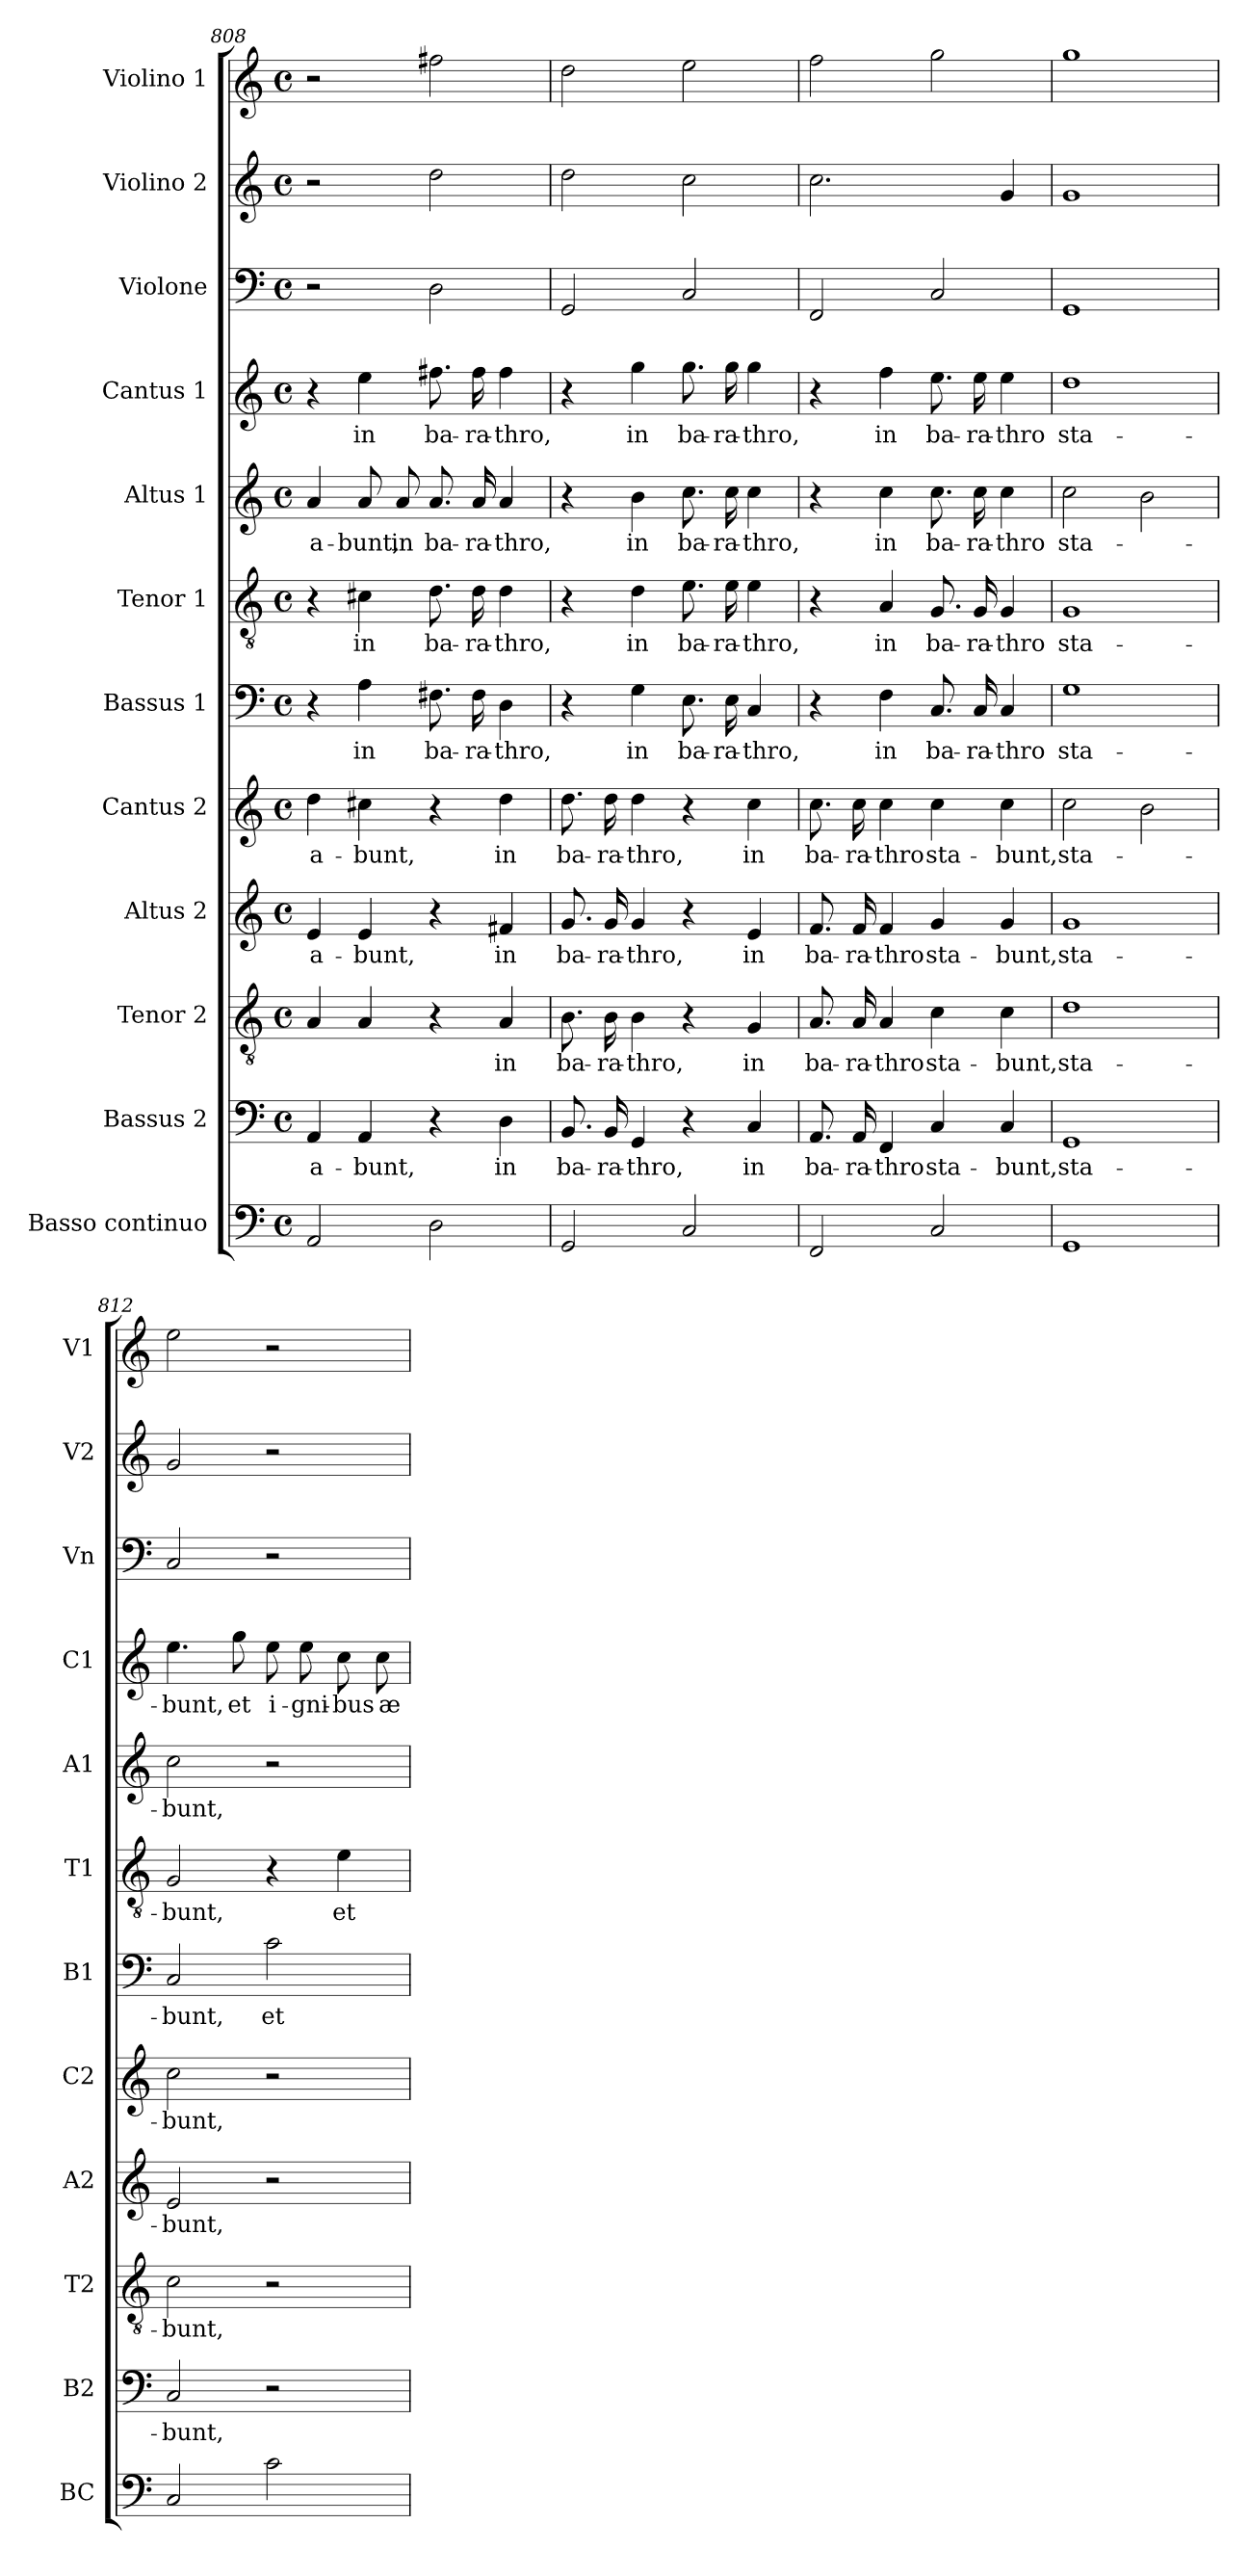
**kern	**kern	**text	**kern	**text	**kern	**text	**kern	**text	**kern	**text	**kern	**text	**kern	**text	**kern	**text	**kern	**kern	**kern
*part12	*part11	*part11	*part10	*part10	*part9	*part9	*part8	*part8	*part7	*part7	*part6	*part6	*part5	*part5	*part4	*part4	*part3	*part2	*part1
*staff12	*staff11	*staff11	*staff10	*staff10	*staff9	*staff9	*staff8	*staff8	*staff7	*staff7	*staff6	*staff6	*staff5	*staff5	*staff4	*staff4	*staff3	*staff2	*staff1
*I"Basso continuo	*I"Bassus 2	*	*I"Tenor 2	*	*I"Altus 2	*	*I"Cantus 2	*	*I"Bassus 1	*	*I"Tenor 1	*	*I"Altus 1	*	*I"Cantus 1	*	*I"Violone	*I"Violino 2	*I"Violino 1
*I'BC	*I'B2	*	*I'T2	*	*I'A2	*	*I'C2	*	*I'B1	*	*I'T1	*	*I'A1	*	*I'C1	*	*I'Vn	*I'V2	*I'V1
!!LO:PB:g=z
*clefF4	*clefF4	*	*clefGv2	*	*clefG2	*	*clefG2	*	*clefF4	*	*clefGv2	*	*clefG2	*	*clefG2	*	*clefF4	*clefG2	*clefG2
*ITrd7c12	*	*	*	*	*	*	*	*	*	*	*	*	*	*	*	*	*ITrd7c12	*	*
*k[]	*k[]	*	*k[]	*	*k[]	*	*k[]	*	*k[]	*	*k[]	*	*k[]	*	*k[]	*	*k[]	*k[]	*k[]
*C:	*C:	*	*C:	*	*C:	*	*C:	*	*C:	*	*C:	*	*C:	*	*C:	*	*C:	*C:	*C:
*M4/4	*M4/4	*	*M4/4	*	*M4/4	*	*M4/4	*	*M4/4	*	*M4/4	*	*M4/4	*	*M4/4	*	*M4/4	*M4/4	*M4/4
*met(c)	*met(c)	*	*met(c)	*	*met(c)	*	*met(c)	*	*met(c)	*	*met(c)	*	*met(c)	*	*met(c)	*	*met(c)	*met(c)	*met(c)
=808	=808	=808	=808	=808	=808	=808	=808	=808	=808	=808	=808	=808	=808	=808	=808	=808	=808	=808	=808
!	!	!LO:LY:b	!	!	!	!LO:LY:b	!	!LO:LY:b	!	!	!	!	!	!LO:LY:b	!	!	!	!	!
2AAA/	4AA/	-a-	4A/	.	4e/	-a-	4dd\	-a-	4r	.	4r	.	4a/	-a-	4r	.	2r	2r	2r
!	!	!LO:LY:b	!	!	!	!LO:LY:b	!	!LO:LY:b	!	!LO:LY:b	!	!LO:LY:b	!	!LO:LY:b	!	!LO:LY:b	!	!	!
.	4AA/	-bunt,	4A/	.	4e/	-bunt,	4cc#X\	-bunt,	4A\	in	4c#X\	in	8a/	-bunt,	4ee\	in	.	.	.
!	!	!	!	!	!	!	!	!	!	!	!	!	!	!LO:LY:b	!	!	!	!	!
.	.	.	.	.	.	.	.	.	.	.	.	.	8a/	in	.	.	.	.	.
!	!	!	!	!	!	!	!	!	!	!LO:LY:b	!	!LO:LY:b	!	!LO:LY:b	!	!LO:LY:b	!	!	!
2DD\	4r	.	4r	.	4r	.	4r	.	8.F#X\	ba-	8.d\	ba-	8.a/	ba-	8.ff#X\	ba-	2DD\	2dd\	2ff#X\
!	!	!	!	!	!	!	!	!	!	!LO:LY:b	!	!LO:LY:b	!	!LO:LY:b	!	!LO:LY:b	!	!	!
.	.	.	.	.	.	.	.	.	16F#\	-ra-	16d\	-ra-	16a/	-ra-	16ff#\	-ra-	.	.	.
!	!	!LO:LY:b	!	!LO:LY:b	!	!LO:LY:b	!	!LO:LY:b	!	!LO:LY:b	!	!LO:LY:b	!	!LO:LY:b	!	!LO:LY:b	!	!	!
.	4D\	in	4A/	in	4f#X/	in	4dd\	in	4D\	-thro,	4d\	-thro,	4a/	-thro,	4ff#\	-thro,	.	.	.
=809	=809	=809	=809	=809	=809	=809	=809	=809	=809	=809	=809	=809	=809	=809	=809	=809	=809	=809	=809
!	!	!LO:LY:b	!	!LO:LY:b	!	!LO:LY:b	!	!LO:LY:b	!	!	!	!	!	!	!	!	!	!	!
2GGG/	8.BB/	ba-	8.B\	ba-	8.g/	ba-	8.dd\	ba-	4r	.	4r	.	4r	.	4r	.	2GGG/	2dd\	2dd\
!	!	!LO:LY:b	!	!LO:LY:b	!	!LO:LY:b	!	!LO:LY:b	!	!	!	!	!	!	!	!	!	!	!
.	16BB/	-ra-	16B\	-ra-	16g/	-ra-	16dd\	-ra-	.	.	.	.	.	.	.	.	.	.	.
!	!	!LO:LY:b	!	!LO:LY:b	!	!LO:LY:b	!	!LO:LY:b	!	!LO:LY:b	!	!LO:LY:b	!	!LO:LY:b	!	!LO:LY:b	!	!	!
.	4GG/	-thro,	4B\	-thro,	4g/	-thro,	4dd\	-thro,	4G\	in	4d\	in	4b\	in	4gg\	in	.	.	.
!	!	!	!	!	!	!	!	!	!	!LO:LY:b	!	!LO:LY:b	!	!LO:LY:b	!	!LO:LY:b	!	!	!
2CC/	4r	.	4r	.	4r	.	4r	.	8.E\	ba-	8.e\	ba-	8.cc\	ba-	8.gg\	ba-	2CC/	2cc\	2ee\
!	!	!	!	!	!	!	!	!	!	!LO:LY:b	!	!LO:LY:b	!	!LO:LY:b	!	!LO:LY:b	!	!	!
.	.	.	.	.	.	.	.	.	16E\	-ra-	16e\	-ra-	16cc\	-ra-	16gg\	-ra-	.	.	.
!	!	!LO:LY:b	!	!LO:LY:b	!	!LO:LY:b	!	!LO:LY:b	!	!LO:LY:b	!	!LO:LY:b	!	!LO:LY:b	!	!LO:LY:b	!	!	!
.	4C/	in	4G/	in	4e/	in	4cc\	in	4C/	-thro,	4e\	-thro,	4cc\	-thro,	4gg\	-thro,	.	.	.
=810	=810	=810	=810	=810	=810	=810	=810	=810	=810	=810	=810	=810	=810	=810	=810	=810	=810	=810	=810
!	!	!LO:LY:b	!	!LO:LY:b	!	!LO:LY:b	!	!LO:LY:b	!	!	!	!	!	!	!	!	!	!	!
2FFF/	8.AA/	ba-	8.A/	ba-	8.f/	ba-	8.cc\	ba-	4r	.	4r	.	4r	.	4r	.	2FFF/	2.cc\	2ff\
!	!	!LO:LY:b	!	!LO:LY:b	!	!LO:LY:b	!	!LO:LY:b	!	!	!	!	!	!	!	!	!	!	!
.	16AA/	-ra-	16A/	-ra-	16f/	-ra-	16cc\	-ra-	.	.	.	.	.	.	.	.	.	.	.
!	!	!LO:LY:b	!	!LO:LY:b	!	!LO:LY:b	!	!LO:LY:b	!	!LO:LY:b	!	!LO:LY:b	!	!LO:LY:b	!	!LO:LY:b	!	!	!
.	4FF/	-thro	4A/	-thro	4f/	-thro	4cc\	-thro	4F\	in	4A/	in	4cc\	in	4ff\	in	.	.	.
!	!	!LO:LY:b	!	!LO:LY:b	!	!LO:LY:b	!	!LO:LY:b	!	!LO:LY:b	!	!LO:LY:b	!	!LO:LY:b	!	!LO:LY:b	!	!	!
2CC/	4C/	sta-	4c\	sta-	4g/	sta-	4cc\	sta-	8.C/	ba-	8.G/	ba-	8.cc\	ba-	8.ee\	ba-	2CC/	.	2gg\
!	!	!	!	!	!	!	!	!	!	!LO:LY:b	!	!LO:LY:b	!	!LO:LY:b	!	!LO:LY:b	!	!	!
.	.	.	.	.	.	.	.	.	16C/	-ra-	16G/	-ra-	16cc\	-ra-	16ee\	-ra-	.	.	.
!	!	!LO:LY:b	!	!LO:LY:b	!	!LO:LY:b	!	!LO:LY:b	!	!LO:LY:b	!	!LO:LY:b	!	!LO:LY:b	!	!LO:LY:b	!	!	!
.	4C/	-bunt,	4c\	-bunt,	4g/	-bunt,	4cc\	-bunt,	4C/	-thro	4G/	-thro	4cc\	-thro	4ee\	-thro	.	4g/	.
=811	=811	=811	=811	=811	=811	=811	=811	=811	=811	=811	=811	=811	=811	=811	=811	=811	=811	=811	=811
!	!	!LO:LY:b	!	!LO:LY:b	!	!LO:LY:b	!	!LO:LY:b	!	!LO:LY:b	!	!LO:LY:b	!	!LO:LY:b	!	!LO:LY:b	!	!	!
1GGG	1GG	sta-	1d	sta-	1g	sta-	2cc\	sta-	1G	sta-	1G	sta-	2cc\	sta-	1dd	sta-	1GGG	1g	1gg
.	.	.	.	.	.	.	2b\	.	.	.	.	.	2b\	.	.	.	.	.	.
!!LO:PB:g=z
=812	=812	=812	=812	=812	=812	=812	=812	=812	=812	=812	=812	=812	=812	=812	=812	=812	=812	=812	=812
!	!	!LO:LY:b	!	!LO:LY:b	!	!LO:LY:b	!	!LO:LY:b	!	!LO:LY:b	!	!LO:LY:b	!	!LO:LY:b	!	!LO:LY:b	!	!	!
2CC/	2C/	-bunt,	2c\	-bunt,	2e/	-bunt,	2cc\	-bunt,	2C/	-bunt,	2G/	-bunt,	2cc\	-bunt,	4.ee\	-bunt,	2CC/	2g/	2ee\
!	!	!	!	!	!	!	!	!	!	!	!	!	!	!	!	!LO:LY:b	!	!	!
.	.	.	.	.	.	.	.	.	.	.	.	.	.	.	8gg\	et	.	.	.
!	!	!	!	!	!	!	!	!	!	!LO:LY:b	!	!	!	!	!	!LO:LY:b	!	!	!
2C\	2r	.	2r	.	2r	.	2r	.	2c\	et	4r	.	2r	.	8ee\	i-	2r	2r	2r
!	!	!	!	!	!	!	!	!	!	!	!	!	!	!	!	!LO:LY:b	!	!	!
.	.	.	.	.	.	.	.	.	.	.	.	.	.	.	8ee\	-gni-	.	.	.
!	!	!	!	!	!	!	!	!	!	!	!	!LO:LY:b	!	!	!	!LO:LY:b	!	!	!
.	.	.	.	.	.	.	.	.	.	.	4e\	et	.	.	8cc\	-bus	.	.	.
!	!	!	!	!	!	!	!	!	!	!	!	!	!	!	!	!LO:LY:b	!	!	!
.	.	.	.	.	.	.	.	.	.	.	.	.	.	.	8cc\	æ-	.	.	.
=	=	=	=	=	=	=	=	=	=	=	=	=	=	=	=	=	=	=	=
*-	*-	*-	*-	*-	*-	*-	*-	*-	*-	*-	*-	*-	*-	*-	*-	*-	*-	*-	*-
